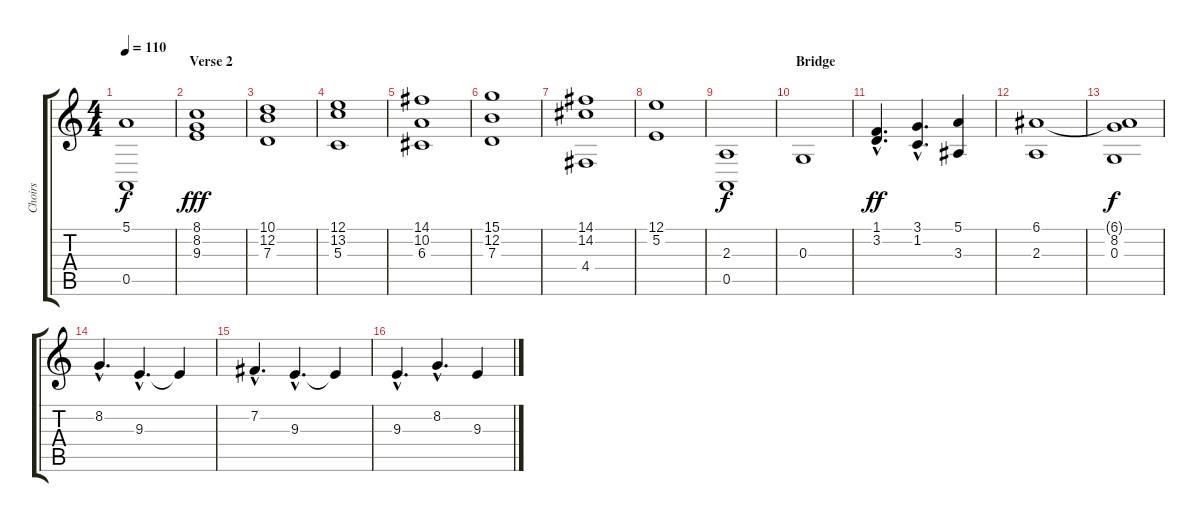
\track ("Choirs" "Choirs") {instrument choiraahs}
\staff {score tabs}
\tuning (E4 B3 G3 D3 A2 E2) {hide}
\ts (4 4)
\tempo 110
\clef g2
\ks c
(5.1 0.5).1{dy f} |
\section ("" "Verse 2")
(8.1 8.2 9.3).1{dy fff volume 11} |
(10.1 12.2 7.3).1 |
(12.1 13.2 5.3).1{volume 9 balance 5} |
(14.1 10.2 6.3).1 |
(15.1 12.2 7.3).1{volume 7 balance 11} |
(14.1 14.2 4.4).1 |
(12.1 5.2).1 |
(2.3 0.5).1{dy f} |
\section ("" "Bridge")
0.3.1 |
(1.1{hac} 3.2{hac}).4{d dy ff balance 3} (3.1{hac} 1.2{hac}).4{d} (5.1 3.3).4 |
(6.1 2.3).1{balance 3} |
(6.1{t} 8.2 0.3).1{dy f volume 13} |
8.2{hac}.4{d} 9.3{hac}.4{d} 9.3{t}.4 |
7.2{hac}.4{d} 9.3{hac}.4{d} 9.3{t}.4 |
9.3{hac}.4{d} 8.2{hac}.4{d} 9.3.4
